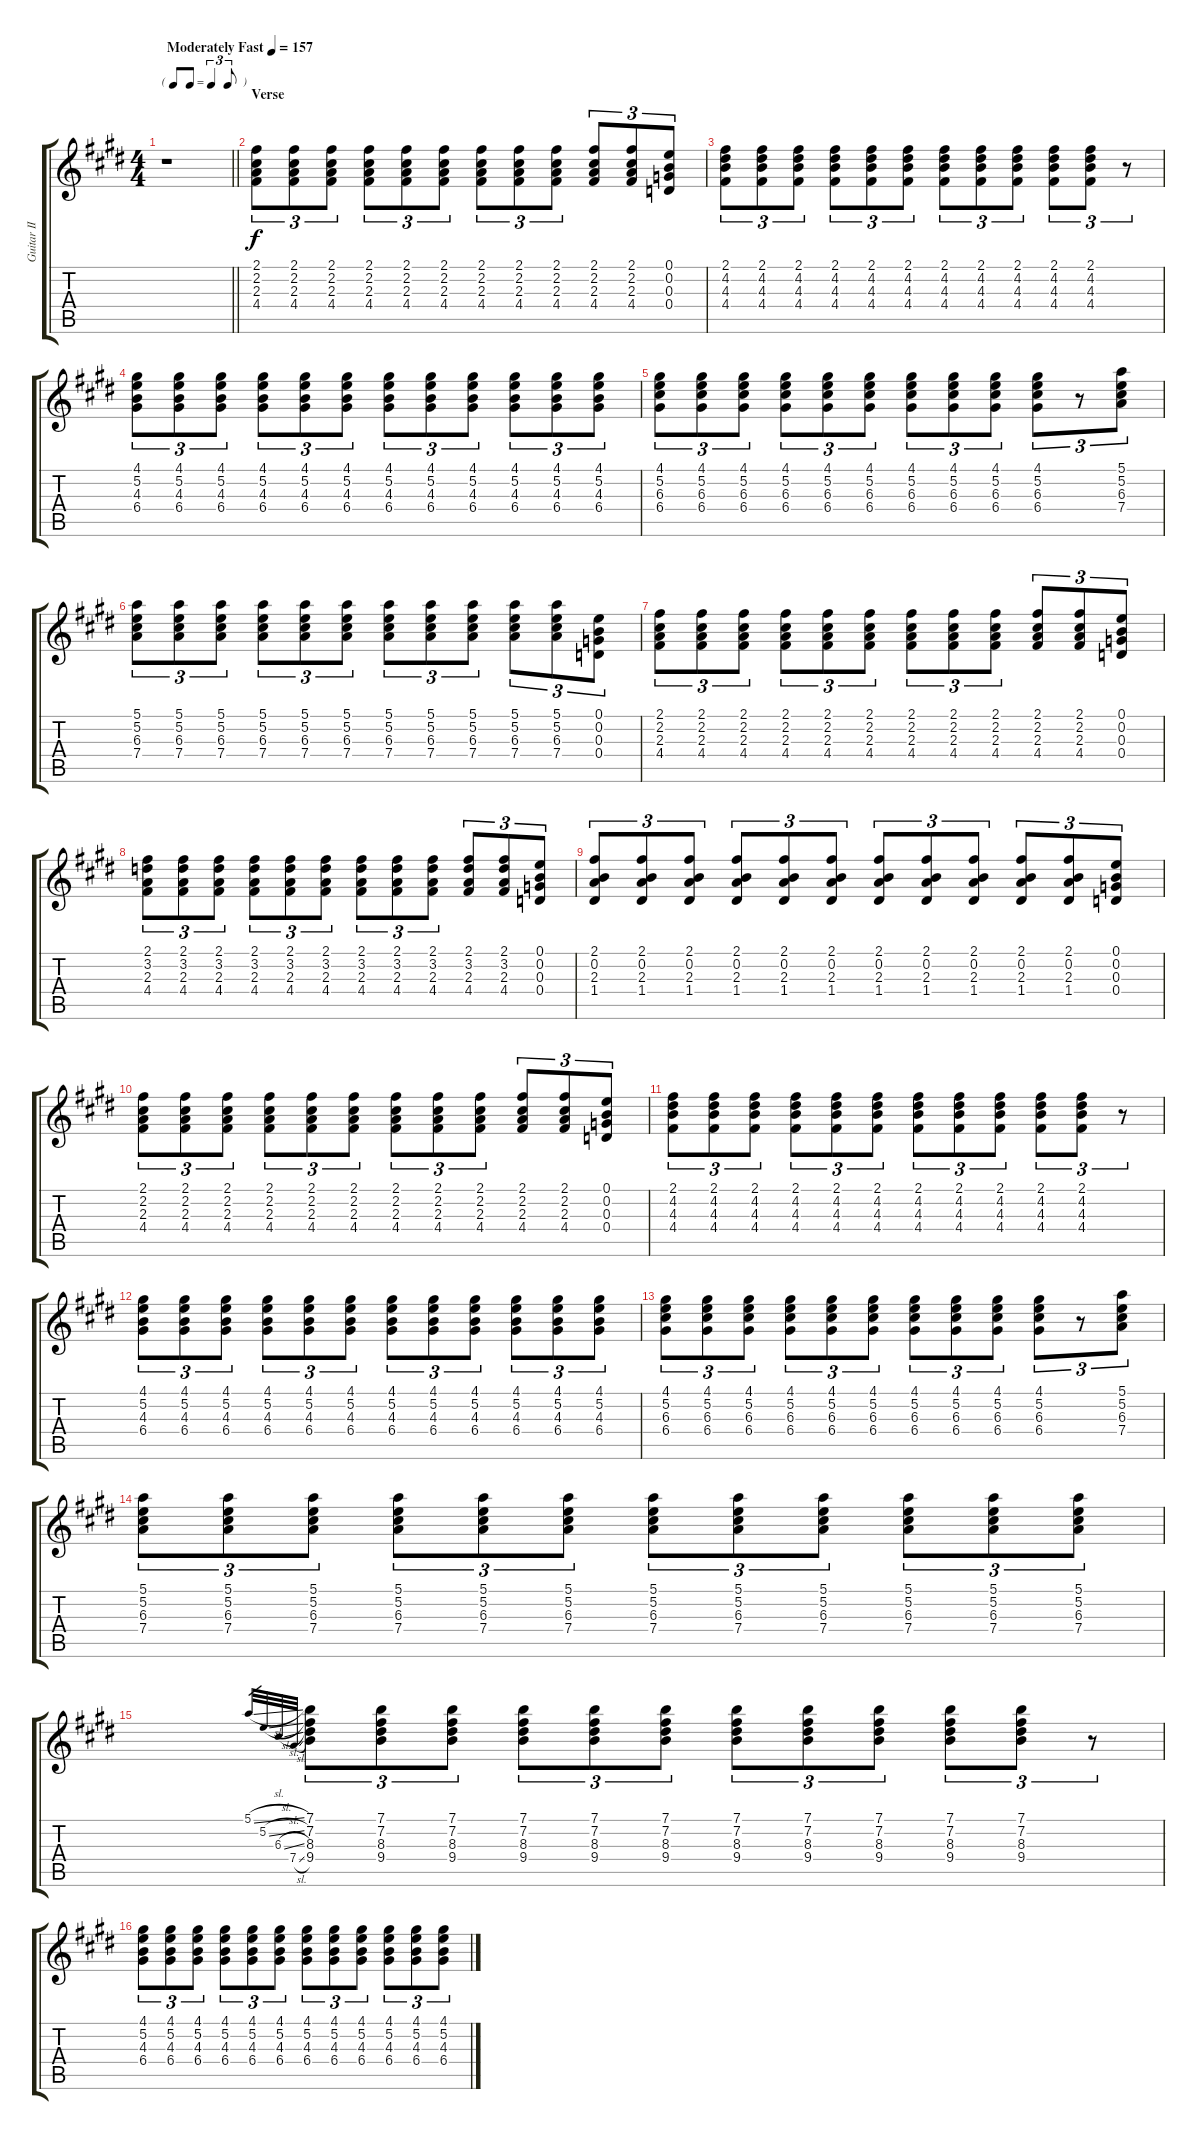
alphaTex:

\track ("Guitar II" "Guitar II") {instrument electricguitarclean}
\staff {score tabs}
\tuning (E4 B3 G3 D3 A2 E2) {hide}
\ts (4 4)
\tf triplet8th
\tempo (157 "Moderately Fast")
\clef g2
\barLineRight lightlight
\ks e
r.1{dy f instrument electricguitarclean} |
\section ("" "Verse")
(2.1 2.2 2.3 4.4).8{tu (3 2)} (2.1 2.2 2.3 4.4).8{tu (3 2)} (2.1 2.2 2.3 4.4).8{tu (3 2)} (2.1 2.2 2.3 4.4).8{tu (3 2)} (2.1 2.2 2.3 4.4).8{tu (3 2)} (2.1 2.2 2.3 4.4).8{tu (3 2)} (2.1 2.2 2.3 4.4).8{tu (3 2)} (2.1 2.2 2.3 4.4).8{tu (3 2)} (2.1 2.2 2.3 4.4).8{tu (3 2)} (2.1 2.2 2.3 4.4).8{tu (3 2)} (2.1 2.2 2.3 4.4).8{tu (3 2)} (0.1 0.2 0.3 0.4).8{tu (3 2)} |
(2.1 4.2 4.3 4.4).8{tu (3 2)} (2.1 4.2 4.3 4.4).8{tu (3 2)} (2.1 4.2 4.3 4.4).8{tu (3 2)} (2.1 4.2 4.3 4.4).8{tu (3 2)} (2.1 4.2 4.3 4.4).8{tu (3 2)} (2.1 4.2 4.3 4.4).8{tu (3 2)} (2.1 4.2 4.3 4.4).8{tu (3 2)} (2.1 4.2 4.3 4.4).8{tu (3 2)} (2.1 4.2 4.3 4.4).8{tu (3 2)} (2.1 4.2 4.3 4.4).8{tu (3 2)} (2.1 4.2 4.3 4.4).8{tu (3 2)} r.8{tu (3 2)} |
(4.1 5.2 4.3 6.4).8{tu (3 2)} (4.1 5.2 4.3 6.4).8{tu (3 2)} (4.1 5.2 4.3 6.4).8{tu (3 2)} (4.1 5.2 4.3 6.4).8{tu (3 2)} (4.1 5.2 4.3 6.4).8{tu (3 2)} (4.1 5.2 4.3 6.4).8{tu (3 2)} (4.1 5.2 4.3 6.4).8{tu (3 2)} (4.1 5.2 4.3 6.4).8{tu (3 2)} (4.1 5.2 4.3 6.4).8{tu (3 2)} (4.1 5.2 4.3 6.4).8{tu (3 2)} (4.1 5.2 4.3 6.4).8{tu (3 2)} (4.1 5.2 4.3 6.4).8{tu (3 2)} |
(4.1 5.2 6.3 6.4).8{tu (3 2)} (4.1 5.2 6.3 6.4).8{tu (3 2)} (4.1 5.2 6.3 6.4).8{tu (3 2)} (4.1 5.2 6.3 6.4).8{tu (3 2)} (4.1 5.2 6.3 6.4).8{tu (3 2)} (4.1 5.2 6.3 6.4).8{tu (3 2)} (4.1 5.2 6.3 6.4).8{tu (3 2)} (4.1 5.2 6.3 6.4).8{tu (3 2)} (4.1 5.2 6.3 6.4).8{tu (3 2)} (4.1 5.2 6.3 6.4).8{tu (3 2)} r.8{tu (3 2)} (5.1 5.2 6.3 7.4).8{tu (3 2)} |
(5.1 5.2 6.3 7.4).8{tu (3 2)} (5.1 5.2 6.3 7.4).8{tu (3 2)} (5.1 5.2 6.3 7.4).8{tu (3 2)} (5.1 5.2 6.3 7.4).8{tu (3 2)} (5.1 5.2 6.3 7.4).8{tu (3 2)} (5.1 5.2 6.3 7.4).8{tu (3 2)} (5.1 5.2 6.3 7.4).8{tu (3 2)} (5.1 5.2 6.3 7.4).8{tu (3 2)} (5.1 5.2 6.3 7.4).8{tu (3 2)} (5.1 5.2 6.3 7.4).8{tu (3 2)} (5.1 5.2 6.3 7.4).8{tu (3 2)} (0.1 0.2 0.3 0.4).8{tu (3 2)} |
(2.1 2.2 2.3 4.4).8{tu (3 2)} (2.1 2.2 2.3 4.4).8{tu (3 2)} (2.1 2.2 2.3 4.4).8{tu (3 2)} (2.1 2.2 2.3 4.4).8{tu (3 2)} (2.1 2.2 2.3 4.4).8{tu (3 2)} (2.1 2.2 2.3 4.4).8{tu (3 2)} (2.1 2.2 2.3 4.4).8{tu (3 2)} (2.1 2.2 2.3 4.4).8{tu (3 2)} (2.1 2.2 2.3 4.4).8{tu (3 2)} (2.1 2.2 2.3 4.4).8{tu (3 2)} (2.1 2.2 2.3 4.4).8{tu (3 2)} (0.1 0.2 0.3 0.4).8{tu (3 2)} |
(2.1 3.2 2.3 4.4).8{tu (3 2)} (2.1 3.2 2.3 4.4).8{tu (3 2)} (2.1 3.2 2.3 4.4).8{tu (3 2)} (2.1 3.2 2.3 4.4).8{tu (3 2)} (2.1 3.2 2.3 4.4).8{tu (3 2)} (2.1 3.2 2.3 4.4).8{tu (3 2)} (2.1 3.2 2.3 4.4).8{tu (3 2)} (2.1 3.2 2.3 4.4).8{tu (3 2)} (2.1 3.2 2.3 4.4).8{tu (3 2)} (2.1 3.2 2.3 4.4).8{tu (3 2)} (2.1 3.2 2.3 4.4).8{tu (3 2)} (0.1 0.2 0.3 0.4).8{tu (3 2)} |
(2.1 0.2 2.3 1.4).8{tu (3 2)} (2.1 0.2 2.3 1.4).8{tu (3 2)} (2.1 0.2 2.3 1.4).8{tu (3 2)} (2.1 0.2 2.3 1.4).8{tu (3 2)} (2.1 0.2 2.3 1.4).8{tu (3 2)} (2.1 0.2 2.3 1.4).8{tu (3 2)} (2.1 0.2 2.3 1.4).8{tu (3 2)} (2.1 0.2 2.3 1.4).8{tu (3 2)} (2.1 0.2 2.3 1.4).8{tu (3 2)} (2.1 0.2 2.3 1.4).8{tu (3 2)} (2.1 0.2 2.3 1.4).8{tu (3 2)} (0.1 0.2 0.3 0.4).8{tu (3 2)} |
(2.1 2.2 2.3 4.4).8{tu (3 2)} (2.1 2.2 2.3 4.4).8{tu (3 2)} (2.1 2.2 2.3 4.4).8{tu (3 2)} (2.1 2.2 2.3 4.4).8{tu (3 2)} (2.1 2.2 2.3 4.4).8{tu (3 2)} (2.1 2.2 2.3 4.4).8{tu (3 2)} (2.1 2.2 2.3 4.4).8{tu (3 2)} (2.1 2.2 2.3 4.4).8{tu (3 2)} (2.1 2.2 2.3 4.4).8{tu (3 2)} (2.1 2.2 2.3 4.4).8{tu (3 2)} (2.1 2.2 2.3 4.4).8{tu (3 2)} (0.1 0.2 0.3 0.4).8{tu (3 2)} |
(2.1 4.2 4.3 4.4).8{tu (3 2)} (2.1 4.2 4.3 4.4).8{tu (3 2)} (2.1 4.2 4.3 4.4).8{tu (3 2)} (2.1 4.2 4.3 4.4).8{tu (3 2)} (2.1 4.2 4.3 4.4).8{tu (3 2)} (2.1 4.2 4.3 4.4).8{tu (3 2)} (2.1 4.2 4.3 4.4).8{tu (3 2)} (2.1 4.2 4.3 4.4).8{tu (3 2)} (2.1 4.2 4.3 4.4).8{tu (3 2)} (2.1 4.2 4.3 4.4).8{tu (3 2)} (2.1 4.2 4.3 4.4).8{tu (3 2)} r.8{tu (3 2)} |
(4.1 5.2 4.3 6.4).8{tu (3 2)} (4.1 5.2 4.3 6.4).8{tu (3 2)} (4.1 5.2 4.3 6.4).8{tu (3 2)} (4.1 5.2 4.3 6.4).8{tu (3 2)} (4.1 5.2 4.3 6.4).8{tu (3 2)} (4.1 5.2 4.3 6.4).8{tu (3 2)} (4.1 5.2 4.3 6.4).8{tu (3 2)} (4.1 5.2 4.3 6.4).8{tu (3 2)} (4.1 5.2 4.3 6.4).8{tu (3 2)} (4.1 5.2 4.3 6.4).8{tu (3 2)} (4.1 5.2 4.3 6.4).8{tu (3 2)} (4.1 5.2 4.3 6.4).8{tu (3 2)} |
(4.1 5.2 6.3 6.4).8{tu (3 2)} (4.1 5.2 6.3 6.4).8{tu (3 2)} (4.1 5.2 6.3 6.4).8{tu (3 2)} (4.1 5.2 6.3 6.4).8{tu (3 2)} (4.1 5.2 6.3 6.4).8{tu (3 2)} (4.1 5.2 6.3 6.4).8{tu (3 2)} (4.1 5.2 6.3 6.4).8{tu (3 2)} (4.1 5.2 6.3 6.4).8{tu (3 2)} (4.1 5.2 6.3 6.4).8{tu (3 2)} (4.1 5.2 6.3 6.4).8{tu (3 2)} r.8{tu (3 2)} (5.1 5.2 6.3 7.4).8{tu (3 2)} |
(5.1 5.2 6.3 7.4).8{tu (3 2)} (5.1 5.2 6.3 7.4).8{tu (3 2)} (5.1 5.2 6.3 7.4).8{tu (3 2)} (5.1 5.2 6.3 7.4).8{tu (3 2)} (5.1 5.2 6.3 7.4).8{tu (3 2)} (5.1 5.2 6.3 7.4).8{tu (3 2)} (5.1 5.2 6.3 7.4).8{tu (3 2)} (5.1 5.2 6.3 7.4).8{tu (3 2)} (5.1 5.2 6.3 7.4).8{tu (3 2)} (5.1 5.2 6.3 7.4).8{tu (3 2)} (5.1 5.2 6.3 7.4).8{tu (3 2)} (5.1 5.2 6.3 7.4).8{tu (3 2)} |
5.1{sl}.32{gr} 5.2{sl}.32{gr} 6.3{sl}.32{gr} 7.4{sl}.32{gr} (7.1 7.2 8.3 9.4).8{tu (3 2)} (7.1 7.2 8.3 9.4).8{tu (3 2)} (7.1 7.2 8.3 9.4).8{tu (3 2)} (7.1 7.2 8.3 9.4).8{tu (3 2)} (7.1 7.2 8.3 9.4).8{tu (3 2)} (7.1 7.2 8.3 9.4).8{tu (3 2)} (7.1 7.2 8.3 9.4).8{tu (3 2)} (7.1 7.2 8.3 9.4).8{tu (3 2)} (7.1 7.2 8.3 9.4).8{tu (3 2)} (7.1 7.2 8.3 9.4).8{tu (3 2)} (7.1 7.2 8.3 9.4).8{tu (3 2)} r.8{tu (3 2)} |
(4.1 5.2 4.3 6.4).8{tu (3 2)} (4.1 5.2 4.3 6.4).8{tu (3 2)} (4.1 5.2 4.3 6.4).8{tu (3 2)} (4.1 5.2 4.3 6.4).8{tu (3 2)} (4.1 5.2 4.3 6.4).8{tu (3 2)} (4.1 5.2 4.3 6.4).8{tu (3 2)} (4.1 5.2 4.3 6.4).8{tu (3 2)} (4.1 5.2 4.3 6.4).8{tu (3 2)} (4.1 5.2 4.3 6.4).8{tu (3 2)} (4.1 5.2 4.3 6.4).8{tu (3 2)} (4.1 5.2 4.3 6.4).8{tu (3 2)} (4.1 5.2 4.3 6.4).8{tu (3 2)}
